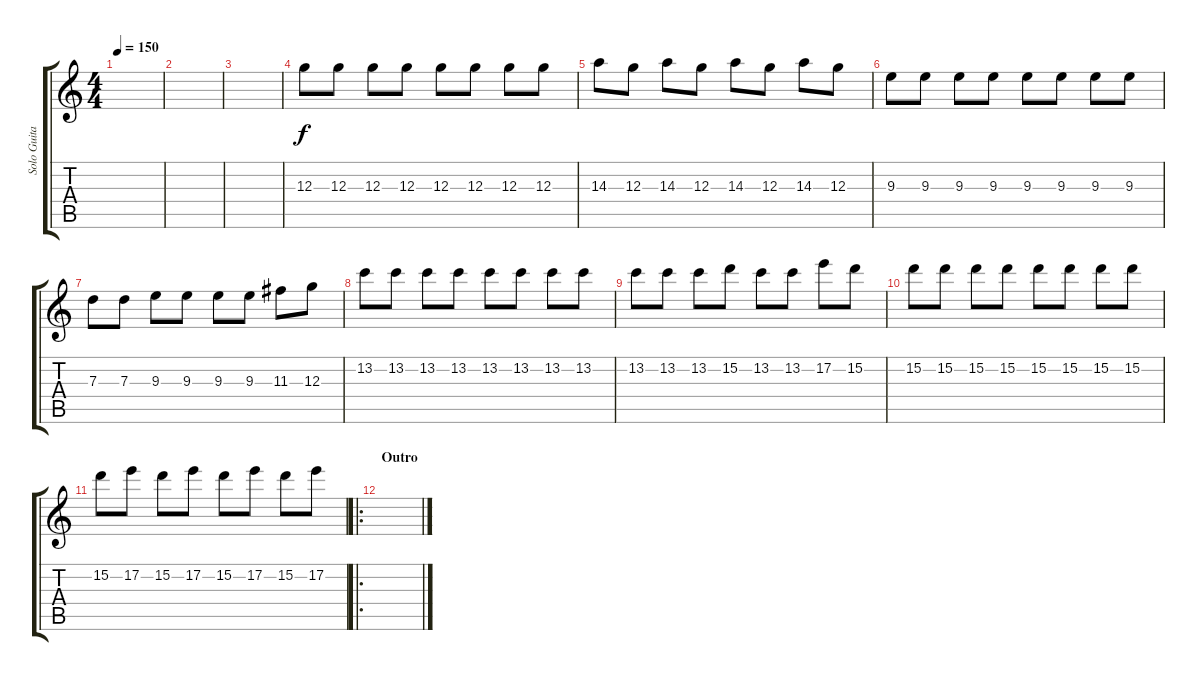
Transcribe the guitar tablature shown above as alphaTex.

\track ("Solo Guitar" "Solo Guita") {instrument distortionguitar}
\staff {score tabs}
\tuning (E4 B3 G3 D3 A2 E2) {hide}
\ts (4 4)
\tempo 150
\clef g2
\ks c
|
|
|
12.3.8 12.3.8 12.3.8 12.3.8 12.3.8 12.3.8 12.3.8 12.3.8 |
14.3.8 12.3.8 14.3.8 12.3.8 14.3.8 12.3.8 14.3.8 12.3.8 |
9.3.8 9.3.8 9.3.8 9.3.8 9.3.8 9.3.8 9.3.8 9.3.8 |
7.3.8 7.3.8 9.3.8 9.3.8 9.3.8 9.3.8 11.3.8 12.3.8 |
13.2.8 13.2.8 13.2.8 13.2.8 13.2.8 13.2.8 13.2.8 13.2.8 |
13.2.8 13.2.8 13.2.8 15.2.8 13.2.8 13.2.8 17.2.8 15.2.8 |
15.2.8 15.2.8 15.2.8 15.2.8 15.2.8 15.2.8 15.2.8 15.2.8 |
15.2.8 17.2.8 15.2.8 17.2.8 15.2.8 17.2.8 15.2.8 17.2.8 |
\ro
\section ("" "Outro")
